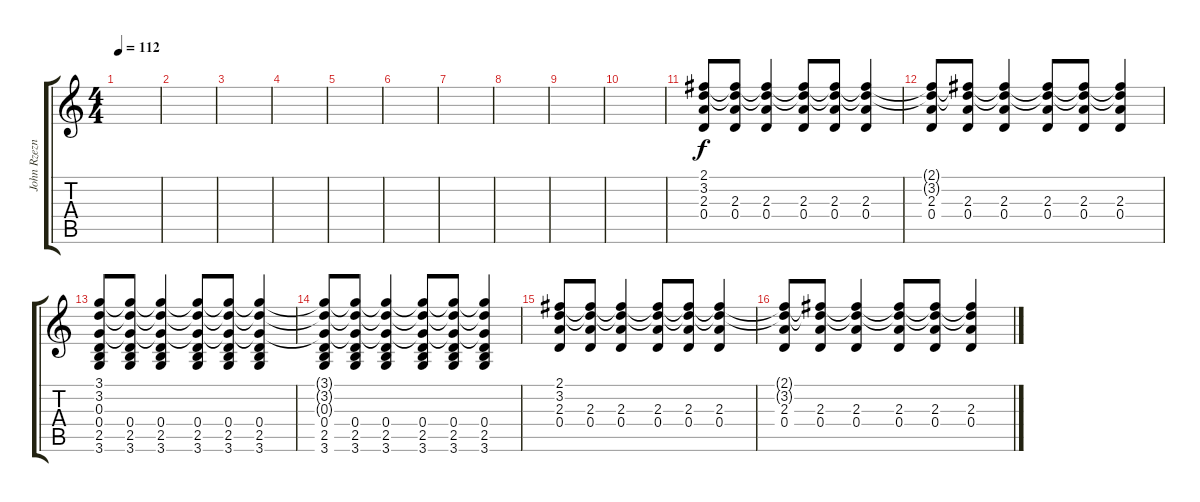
\track ("John Rzeznik - Rythem 2" "John Rzezn") {instrument distortionguitar}
\staff {score tabs}
\tuning (E4 B3 G3 D3 A2 E2) {hide}
\ts (4 4)
\tempo 112
\clef g2
\ks c
|
|
|
|
|
|
|
|
|
|
(2.1 3.2 2.3 0.4).8 (2.1{t} 3.2{t} 2.3 0.4).8 (2.1{t} 3.2{t} 2.3 0.4).4 (2.1{t} 3.2{t} 2.3 0.4).8 (2.1{t} 3.2{t} 2.3 0.4).8 (2.1{t} 3.2{t} 2.3 0.4).4 |
(2.1{t} 3.2{t} 2.3 0.4).8 (2.1{t} 3.2{t} 2.3 0.4).8 (2.1{t} 3.2{t} 2.3 0.4).4 (2.1{t} 3.2{t} 2.3 0.4).8 (2.1{t} 3.2{t} 2.3 0.4).8 (2.1{t} 3.2{t} 2.3 0.4).4 |
(3.1 3.2 0.3 0.4 2.5 3.6).8 (3.1{t} 3.2{t} 0.3{t} 0.4 2.5 3.6).8 (3.1{t} 3.2{t} 0.3{t} 0.4 2.5 3.6).4 (3.1{t} 3.2{t} 0.3{t} 0.4 2.5 3.6).8 (3.1{t} 3.2{t} 0.3{t} 0.4 2.5 3.6).8 (3.1{t} 3.2{t} 0.3{t} 0.4 2.5 3.6).4 |
(3.1{t} 3.2{t} 0.3{t} 0.4 2.5 3.6).8 (3.1{t} 3.2{t} 0.3{t} 0.4 2.5 3.6).8 (3.1{t} 3.2{t} 0.3{t} 0.4 2.5 3.6).4 (3.1{t} 3.2{t} 0.3{t} 0.4 2.5 3.6).8 (3.1{t} 3.2{t} 0.3{t} 0.4 2.5 3.6).8 (3.1{t} 3.2{t} 0.3{t} 0.4 2.5 3.6).4 |
(2.1 3.2 2.3 0.4).8 (2.1{t} 3.2{t} 2.3 0.4).8 (2.1{t} 3.2{t} 2.3 0.4).4 (2.1{t} 3.2{t} 2.3 0.4).8 (2.1{t} 3.2{t} 2.3 0.4).8 (2.1{t} 3.2{t} 2.3 0.4).4 |
(2.1{t} 3.2{t} 2.3 0.4).8 (2.1{t} 3.2{t} 2.3 0.4).8 (2.1{t} 3.2{t} 2.3 0.4).4 (2.1{t} 3.2{t} 2.3 0.4).8 (2.1{t} 3.2{t} 2.3 0.4).8 (2.1{t} 3.2{t} 2.3 0.4).4
